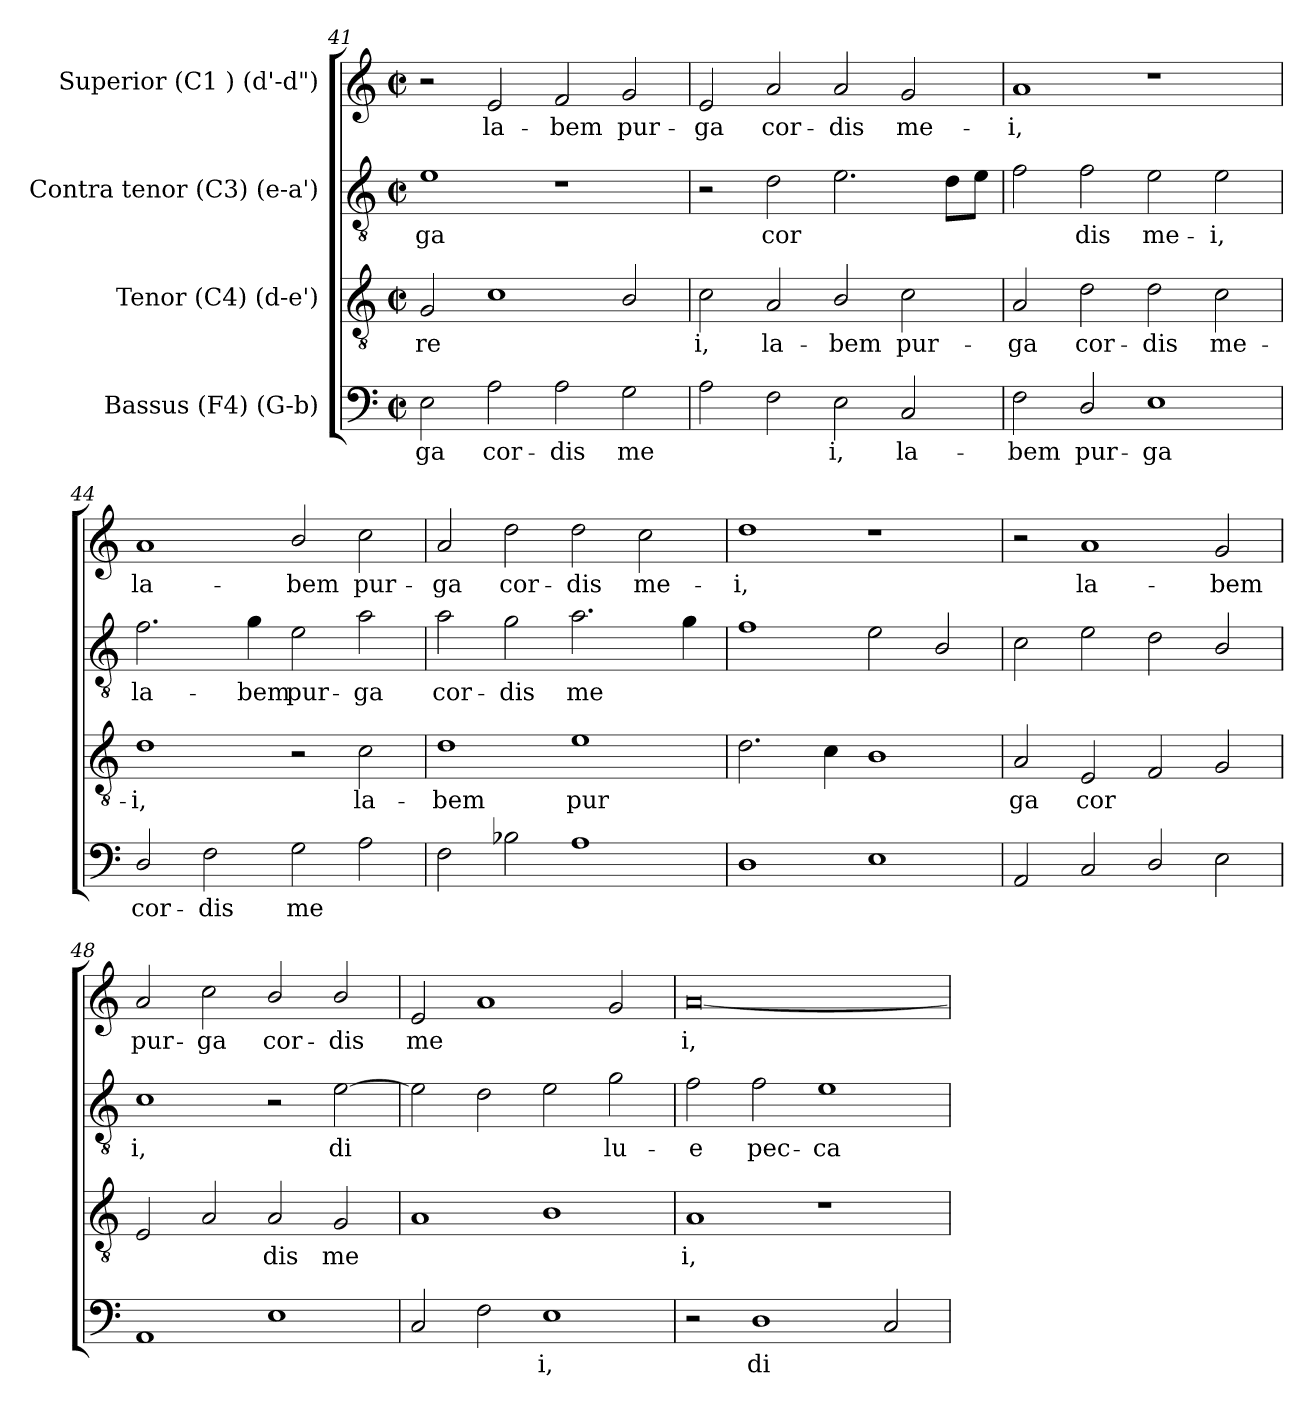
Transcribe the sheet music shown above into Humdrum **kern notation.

**kern	**text	**kern	**text	**kern	**text	**kern	**text
*part4	*part4	*part3	*part3	*part2	*part2	*part1	*part1
*staff4	*staff4	*staff3	*staff3	*staff2	*staff2	*staff1	*staff1
*I"Bassus (F4)  (G-b)	*	*I"Tenor (C4)  (d-e')	*	*I"Contra tenor (C3)  (e-a')	*	*I"Superior (C1 )  (d'-d")	*
!!LO:LB:g=z
*clefF4	*	*clefGv2	*	*clefGv2	*	*clefG2	*
*k[]	*	*k[]	*	*k[]	*	*k[]	*
*C:	*	*C:	*	*C:	*	*C:	*
*M2/2	*	*M2/2	*	*M2/2	*	*M2/2	*
*met(c|)	*	*met(c|)	*	*met(c|)	*	*met(c|)	*
=41	=41	=41	=41	=41	=41	=41	=41
!	!LO:LY:b:cj	!	!LO:LY:b:cj	!	!LO:LY:b:cj	!	!
2E\	-ga	2G/	re-	1e	-ga	2r	.
!	!LO:LY:b:cj	!	!LO:LY:b:cj	!	!	!	!LO:LY:b:cj
2A\	cor-	1c	--	.	.	2e/	la-
!	!LO:LY:b:cj	!	!	!	!	!	!LO:LY:b:cj
2A\	-dis	.	.	1r	.	2f/	-bem
!	!LO:LY:b:cj	!	!LO:LY:b:cj	!	!	!	!LO:LY:b:cj
2G\	me-	2B/	--	.	.	2g/	pur-
=42	=42	=42	=42	=42	=42	=42	=42
!	!LO:LY:b:cj	!	!LO:LY:b:cj	!	!	!	!LO:LY:b:cj
2A\	--	2c\	-i,	2r	.	2e/	-ga
!	!LO:LY:b:cj	!	!LO:LY:b:cj	!	!LO:LY:b:cj	!	!LO:LY:b:cj
2F\	--	2A/	la-	2d\	cor-	2a/	cor-
!	!LO:LY:b:cj	!	!LO:LY:b:cj	!	!LO:LY:b:cj	!	!LO:LY:b:cj
2E\	-i,	2B/	-bem	2.e\	--	2a/	-dis
!	!LO:LY:b:cj	!	!LO:LY:b:cj	!	!	!	!LO:LY:b:cj
2C/	la-	2c\	pur-	.	.	2g/	me-
!	!	!	!	!	!LO:LY:b:cj	!	!
.	.	.	.	8d\L	--	.	.
!	!	!	!	!	!LO:LY:b:cj	!	!
.	.	.	.	8e\J	--	.	.
=43	=43	=43	=43	=43	=43	=43	=43
!	!LO:LY:b:cj	!	!LO:LY:b:cj	!	!LO:LY:b:cj	!	!LO:LY:b:cj
2F\	-bem	2A/	-ga	2f\	--	1a	-i,
!	!LO:LY:b:cj	!	!LO:LY:b:cj	!	!LO:LY:b:cj	!	!
2D/	pur-	2d\	cor-	2f\	-dis	.	.
!	!LO:LY:b:cj	!	!LO:LY:b:cj	!	!LO:LY:b:cj	!	!
1E	-ga	2d\	-dis	2e\	me-	1r	.
!	!	!	!LO:LY:b:cj	!	!LO:LY:b:cj	!	!
.	.	2c\	me-	2e\	-i,	.	.
=44	=44	=44	=44	=44	=44	=44	=44
!	!LO:LY:b:cj	!	!LO:LY:b:cj	!	!LO:LY:b:cj	!	!LO:LY:b:cj
2D/	cor-	1d	-i,	2.f\	la-	1a	la-
!	!LO:LY:b:cj	!	!	!	!	!	!
2F\	-dis	.	.	.	.	.	.
!	!	!	!	!	!LO:LY:b:cj	!	!
.	.	.	.	4g\	-bem	.	.
!	!LO:LY:b:cj	!	!	!	!LO:LY:b:cj	!	!LO:LY:b:cj
2G\	me-	2r	.	2e\	pur-	2b/	-bem
!	!LO:LY:b:cj	!	!LO:LY:b:cj	!	!LO:LY:b:cj	!	!LO:LY:b:cj
2A\	--	2c\	la-	2a\	-ga	2cc\	pur-
!!LO:PB:g=z
=45	=45	=45	=45	=45	=45	=45	=45
!	!LO:LY:b:cj	!	!LO:LY:b:cj	!	!LO:LY:b:cj	!	!LO:LY:b:cj
2F\	--	1d	-bem	2a\	cor-	2a/	-ga
!	!LO:LY:b:cj	!	!	!	!LO:LY:b:cj	!	!LO:LY:b:cj
2B-\	--	.	.	2g\	-dis	2dd\	cor-
!	!LO:LY:b:cj	!	!LO:LY:b:cj	!	!LO:LY:b:cj	!	!LO:LY:b:cj
1A	--	1e	pur-	2.a\	me-	2dd\	-dis
!	!	!	!	!	!	!	!LO:LY:b:cj
.	.	.	.	.	.	2cc\	me-
!	!	!	!	!	!LO:LY:b:cj	!	!
.	.	.	.	4g\	--	.	.
=46	=46	=46	=46	=46	=46	=46	=46
!	!LO:LY:b:cj	!	!LO:LY:b:cj	!	!LO:LY:b:cj	!	!LO:LY:b:cj
1D	--	2.d\	--	1f	--	1dd	-i,
!	!	!	!LO:LY:b:cj	!	!	!	!
.	.	4c\	--	.	.	.	.
!	!LO:LY:b:cj	!	!LO:LY:b:cj	!	!LO:LY:b:cj	!	!
1E	--	1B	--	2e\	--	1r	.
!	!	!	!	!	!LO:LY:b:cj	!	!
.	.	.	.	2B/	--	.	.
=47	=47	=47	=47	=47	=47	=47	=47
!	!LO:LY:b:cj	!	!LO:LY:b:cj	!	!LO:LY:b:cj	!	!
2AA/	--	2A/	-ga	2c\	--	2r	.
!	!LO:LY:b:cj	!	!LO:LY:b:cj	!	!LO:LY:b:cj	!	!LO:LY:b:cj
2C/	--	2E/	cor-	2e\	--	1a	la-
!	!LO:LY:b:cj	!	!LO:LY:b:cj	!	!LO:LY:b:cj	!	!
2D/	--	2F/	--	2d\	--	.	.
!	!LO:LY:b:cj	!	!LO:LY:b:cj	!	!LO:LY:b:cj	!	!LO:LY:b:cj
2E\	--	2G/	--	2B/	--	2g/	-bem
=48	=48	=48	=48	=48	=48	=48	=48
!	!LO:LY:b:cj	!	!LO:LY:b:cj	!	!LO:LY:b:cj	!	!LO:LY:b:cj
1AA	--	2E/	--	1c	-i,	2a/	pur-
!	!	!	!LO:LY:b:cj	!	!	!	!LO:LY:b:cj
.	.	2A/	--	.	.	2cc\	-ga
!	!LO:LY:b:cj	!	!LO:LY:b:cj	!	!	!	!LO:LY:b:cj
1E	--	2A/	-dis	2r	.	2b/	cor-
!	!	!	!LO:LY:b:cj	!	!LO:LY:b:cj	!	!LO:LY:b:cj
.	.	2G/	me-	[>2e\	di-	2b/	-dis
!!LO:PB:g=z
=49	=49	=49	=49	=49	=49	=49	=49
!	!LO:LY:b:cj	!	!LO:LY:b:cj	!	!LO:LY:b:cj	!	!LO:LY:b:cj
2C/	--	1A	--	2e\]	--	2e/	me-
!	!LO:LY:b:cj	!	!	!	!LO:LY:b:cj	!	!LO:LY:b:cj
2F\	--	.	.	2d\	--	1a	--
!	!LO:LY:b:cj	!	!LO:LY:b:cj	!	!LO:LY:b:cj	!	!
1E	-i,	1B	--	2e\	--	.	.
!	!	!	!	!	!LO:LY:b:cj	!	!LO:LY:b:cj
.	.	.	.	2g\	-lu-	2g/	--
=50	=50	=50	=50	=50	=50	=50	=50
!	!	!	!LO:LY:b:cj	!	!LO:LY:b:cj	!	!LO:LY:b:cj
2r	.	1A	-i,	2f\	-e	[<0a	-i,
!	!LO:LY:b:cj	!	!	!	!LO:LY:b:cj	!	!
1D	di-	.	.	2f\	pec-	.	.
!	!	!	!	!	!LO:LY:b:cj	!	!
.	.	1r	.	1e	-ca-	.	.
!	!LO:LY:b:cj	!	!	!	!	!	!
2C/	--	.	.	.	.	.	.
=	=	=	=	=	=	=	=
*-	*-	*-	*-	*-	*-	*-	*-
